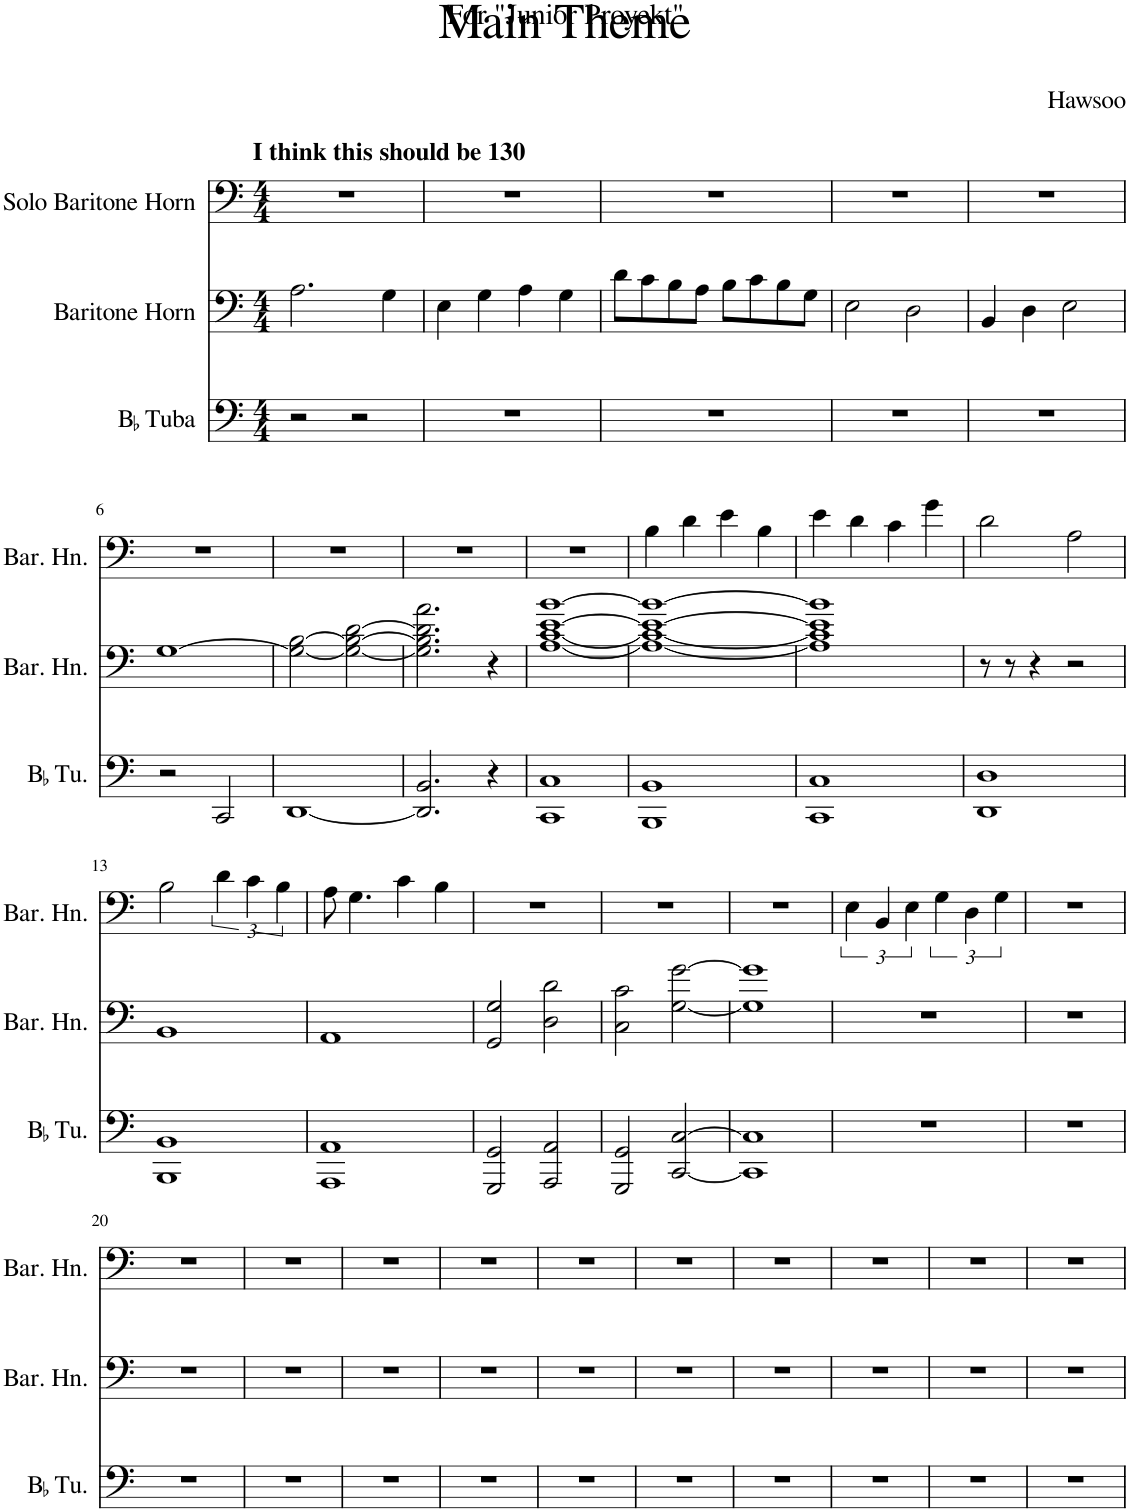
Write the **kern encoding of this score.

**kern	**kern	**kern
*part3	*part2	*part1
*staff3	*staff2	*staff1
*I"BaccidentalFlat Tuba	*I"Baritone Horn	*I"Solo Baritone Horn
*I'BaccidentalFlat Tu.	*I'Bar. Hn.	*I'Bar. Hn.
*clefF4	*clefF4	*clefF4
*	*Trd4c7	*Trd4c7
*k[]	*k[]	*k[]
*M4/4	*M4/4	*M4/4
=1	=1	=1
!	!	!LO:TX:a:B:t=I think this should be 130
2r	2.A\	1r
2r	.	.
.	4G\	.
=2	=2	=2
1r	4E\	1r
.	4G\	.
.	4A\	.
.	4G\	.
=3	=3	=3
1r	8d\L	1r
.	8c\	.
.	8B\	.
.	8A\J	.
.	8B\L	.
.	8c\	.
.	8B\	.
.	8G\J	.
=4	=4	=4
1r	2E\	1r
.	2D\	.
=5	=5	=5
1r	4BB/	1r
.	4D\	.
.	2E\	.
!!LO:LB:g=z
=6	=6	=6
2r	[1G	1r
2CC/	.	.
=7	=7	=7
[1DD	2G\_ [2B\	1r
.	2G\_ 2B\_ [2d\	.
=8	=8	=8
2.DD/] 2.BB/	2.G\] 2.B\] 2.d\] 2.a\	1r
4r	4r	.
=9	=9	=9
1CC 1C	[1A [1c [1e [1b	1r
=10	=10	=10
1BBB 1BB	1A_ 1c_ 1e_ 1b_	4B\
.	.	4d\
.	.	4e\
.	.	4B\
=11	=11	=11
1CC 1C	1A] 1c] 1e] 1b]	4e\
.	.	4d\
.	.	4c\
.	.	4g\
=12	=12	=12
1DD 1D	8r	2d\
.	8r	.
.	4r	.
.	2r	2A\
!!LO:LB:g=z
=13	=13	=13
1BBB 1BB	1BB	2B\
.	.	6d\
.	.	6c\
.	.	6B\
=14	=14	=14
1AAA 1AA	1AA	8A\
.	.	4.G\
.	.	4c\
.	.	4B\
=15	=15	=15
2GGG/ 2GG/	2GG/ 2G/	1r
2AAA/ 2AA/	2D\ 2d\	.
=16	=16	=16
2GGG/ 2GG/	2C\ 2c\	1r
[2CC/ [2C/	[2G\ [2g\	.
=17	=17	=17
1CC] 1C]	1G] 1g]	1r
=18	=18	=18
1r	1r	6E\
.	.	6BB/
.	.	6E\
.	.	6G\
.	.	6D\
.	.	6G\
=19	=19	=19
1r	1r	1r
!!LO:LB:g=z
=20	=20	=20
1r	1r	1r
=21	=21	=21
1r	1r	1r
=22	=22	=22
1r	1r	1r
=23	=23	=23
1r	1r	1r
=24	=24	=24
1r	1r	1r
=25	=25	=25
1r	1r	1r
=26	=26	=26
1r	1r	1r
=27	=27	=27
1r	1r	1r
=28	=28	=28
1r	1r	1r
=29	=29	=29
1r	1r	1r
=	=	=
*-	*-	*-
